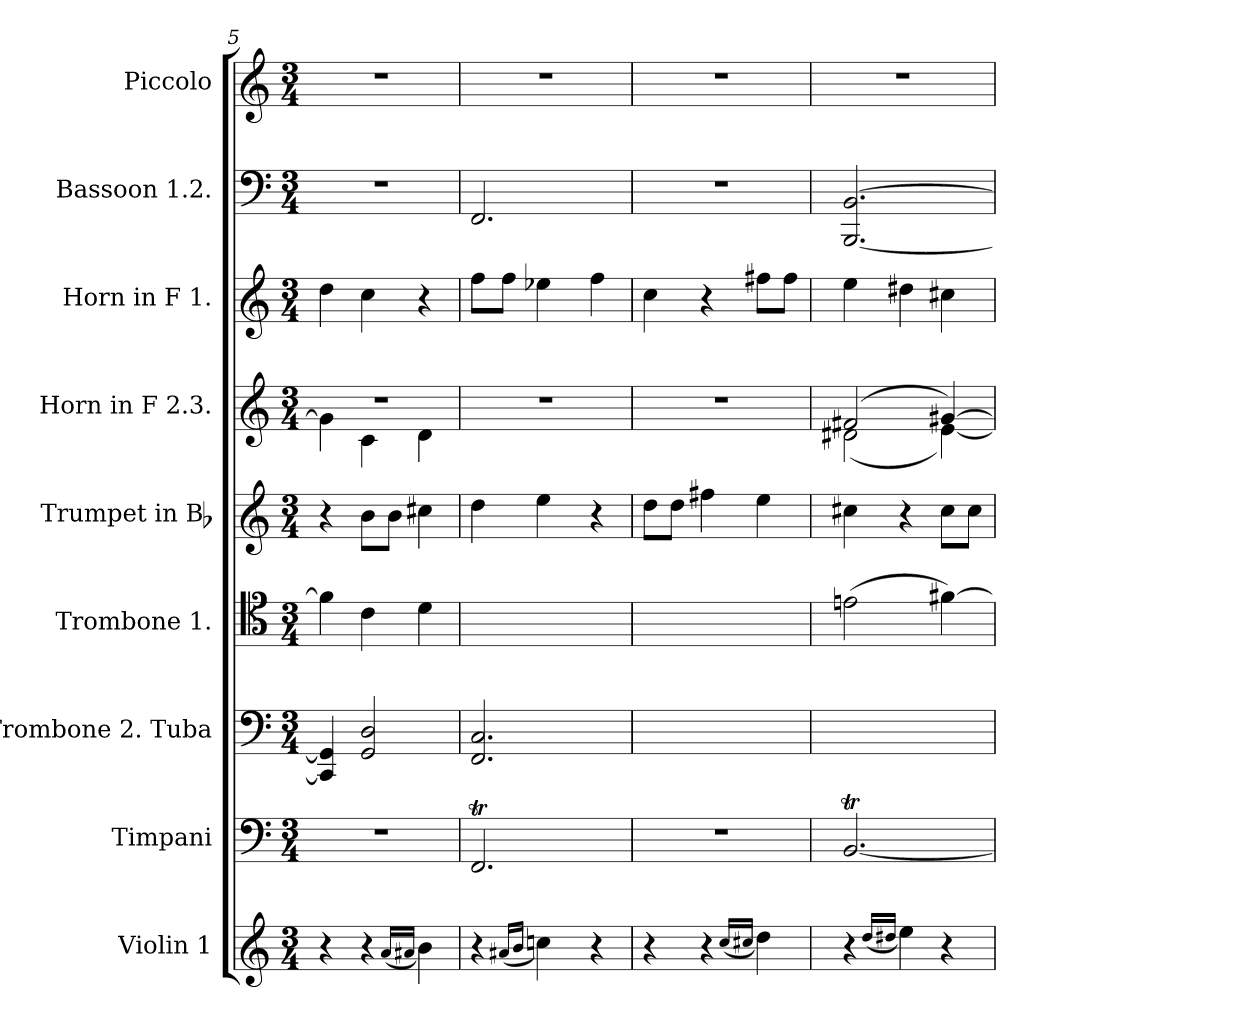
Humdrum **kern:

**kern	**kern	**kern	**kern	**kern	**kern	**kern	**kern	**kern
*part9	*part8	*part7	*part6	*part5	*part4	*part3	*part2	*part1
*staff9	*staff8	*staff7	*staff6	*staff5	*staff4	*staff3	*staff2	*staff1
*I"Violin 1	*I"Timpani	*I"Trombone 2. Tuba	*I"Trombone 1.	*I"Trumpet in Bb	*I"Horn in F 2.3.	*I"Horn in F 1.	*I"Bassoon 1.2.	*I"Piccolo
*I'1.Vln.	*I'Timp.	*I'2.Tbn. Tba.	*I'1.Tbn.	*I'Tpt.	*I'2.3.Hn.	*I'1.Hn.	*I'1.2.Bsn.	*I'Picc.
*clefG2	*clefF4	*clefF4	*clefC4	*clefG2	*clefG2	*clefG2	*clefF4	*clefG2
*	*	*	*	*ITrd1c2	*ITrd4c7	*ITrd4c7	*	*ITrd-7c-12
*k[]	*k[]	*k[]	*k[]	*k[b-e-]	*k[b-]	*k[b-]	*k[]	*k[]
*M3/4	*M3/4	*M3/4	*M3/4	*M3/4	*M3/4	*M3/4	*M3/4	*M3/4
=5	=5	=5	=5	=5	=5	=5	=5	=5
*	*	*	*	*	*^	*	*	*
4r	4%3r	4CC] 4GG]	4f]	4r	2.r	4c]	4g	4%3r	4%3r
4r	.	2GG 2D	4c	8aL	.	4F	4f	.	.
.	.	.	.	8aJ	.	.	.	.	.
(16qqa/LL	.	.	.	.	.	.	.	.	.
16qqa#X/JJ	.	.	.	.	.	.	.	.	.
4b)	.	.	4d	4bn	.	4G	4r	.	.
=6	=6	=6	=6	=6	=6	=6	=6	=6	=6
!	!	!	!LO:N:vis=2.	!	!	!	!	!	!
*	*	*	*	*	*v	*v	*	*	*
4r	2.FFT	2.FF 2.C	8%3ryy	4cc	2.r	8b-L	2.FF	4%3r
.	.	.	.	.	.	8b-J	.	.
(16qqa#X/LL	.	.	.	.	.	.	.	.
16qqb/JJ	.	.	.	.	.	.	.	.
4ccn)	.	.	.	4dd	.	4a-X	.	.
!	!	!	!LO:N:vis=2.	!	!	!	!	!
.	.	.	8%3ryy	.	.	.	.	.
4r	.	.	.	4r	.	4b-	.	.
=7	=7	=7	=7	=7	=7	=7	=7	=7
!	!	!LO:N:vis=2.	!LO:N:vis=2.	!	!	!	!	!
4r	4%3r	8%3ryy	8%3ryy	8ccL	2.r	4f	4%3r	4%3r
.	.	.	.	8ccJ	.	.	.	.
4r	.	.	.	4een	.	4r	.	.
!	!	!LO:N:vis=2.	!LO:N:vis=2.	!	!	!	!	!
.	.	8%3ryy	8%3ryy	.	.	.	.	.
(16qqcc/LL	.	.	.	.	.	.	.	.
16qqcc#X/JJ	.	.	.	.	.	.	.	.
4dd)	.	.	.	4dd	.	8bnL	.	.
.	.	.	.	.	.	8bJ	.	.
=8	=8	=8	=8	=8	=8	=8	=8	=8
*	*	*	*	*	*^	*	*	*
4r	[2.BBt	2.ryy	(2en	4bn	(2Bn	(2G#X	4a	[2.BBB [2.BB	4%3r
(16qqdd/LL	.	.	.	.	.	.	.	.	.
16qqdd#X/JJ	.	.	.	.	.	.	.	.	.
4ee)	.	.	.	4r	.	.	4g#X	.	.
4r	.	.	[4f#X)	8bL	[4c#X)	[4A)	4f#X	.	.
.	.	.	.	8bJ	.	.	.	.	.
*	*	*	*	*	*v	*v	*	*	*
=	=	=	=	=	=	=	=	=
*-	*-	*-	*-	*-	*-	*-	*-	*-
